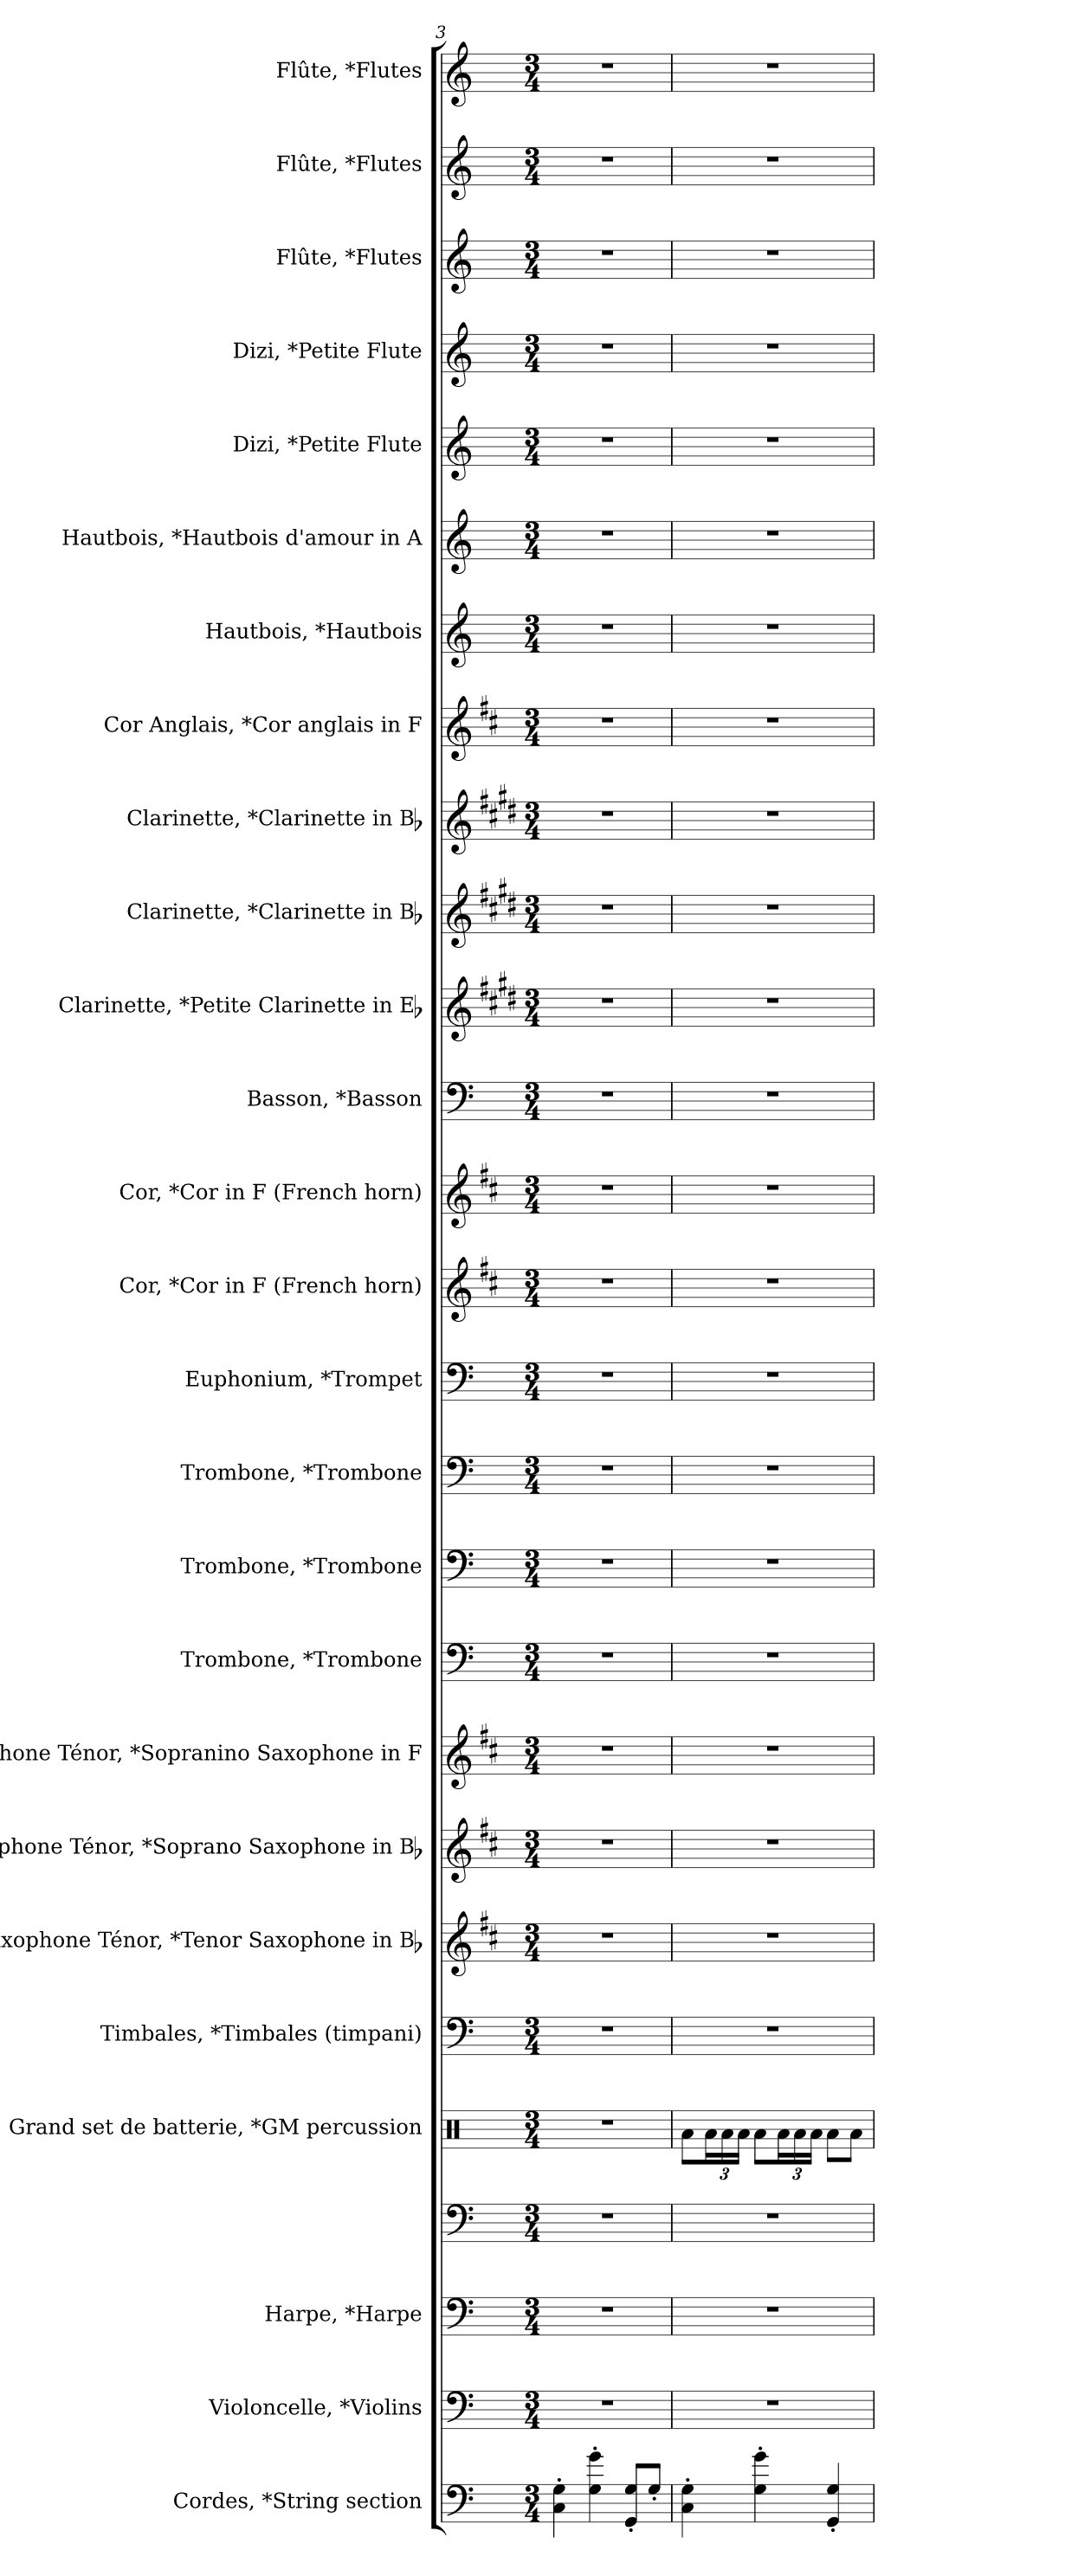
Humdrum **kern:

**kern	**kern	**kern	**kern	**kern	**kern	**kern	**kern	**kern	**kern	**kern	**kern	**kern	**kern	**kern	**kern	**kern	**kern	**kern	**kern	**kern	**kern	**kern	**kern	**kern	**kern	**kern
*part26	*part25	*part24	*part24	*part23	*part22	*part21	*part20	*part19	*part18	*part17	*part16	*part15	*part14	*part13	*part12	*part11	*part10	*part9	*part8	*part7	*part6	*part5	*part4	*part3	*part2	*part1
*staff27	*staff26	*staff25	*staff24	*staff23	*staff22	*staff21	*staff20	*staff19	*staff18	*staff17	*staff16	*staff15	*staff14	*staff13	*staff12	*staff11	*staff10	*staff9	*staff8	*staff7	*staff6	*staff5	*staff4	*staff3	*staff2	*staff1
*I"Cordes, *String section	*I"Violoncelle, *Violins	*I"Harpe, *Harpe	*	*I"Grand set de batterie, *GM percussion	*I"Timbales, *Timbales (timpani)	*I"Saxophone Ténor, *Tenor Saxophone in Bb	*I"Saxophone Ténor, *Soprano Saxophone in Bb	*I"Saxophone Ténor, *Sopranino Saxophone in F	*I"Trombone, *Trombone	*I"Trombone, *Trombone	*I"Trombone, *Trombone	*I"Euphonium, *Trompet	*I"Cor, *Cor in F (French horn)	*I"Cor, *Cor in F (French horn)	*I"Basson, *Basson	*I"Clarinette, *Petite Clarinette in Eb	*I"Clarinette, *Clarinette in Bb	*I"Clarinette, *Clarinette in Bb	*I"Cor Anglais, *Cor anglais in F	*I"Hautbois, *Hautbois	*I"Hautbois, *Hautbois d'amour in A	*I"Dizi, *Petite Flute	*I"Dizi, *Petite Flute	*I"Flûte, *Flutes	*I"Flûte, *Flutes	*I"Flûte, *Flutes
*I'Crd.	*I'Vlc	*I'Hrp.	*	*I'Set de Bat.	*I'Timb.	*I'Sax. T.	*I'Sax. T.	*I'Sax. T.	*I'Tbn.	*I'Tbn.	*I'Tbn.	*I'Euph.	*I'Cor	*I'Cor	*I'Bsn.	*I'Clar.	*I'Clar.	*I'Clar.	*I'C. A.	*I'Htbs.	*I'Htbs.	*I'Di. Ut	*I'Di. Ut	*I'Fl.	*I'Fl.	*I'Fl.
*clefF4	*clefF4	*clefF4	*clefF4	*clefX	*clefF4	*clefG2	*clefG2	*clefG2	*clefF4	*clefF4	*clefF4	*clefF4	*clefG2	*clefG2	*clefF4	*clefG2	*clefG2	*clefG2	*clefG2	*clefG2	*clefG2	*clefG2	*clefG2	*clefG2	*clefG2	*clefG2
*	*	*	*	*	*	*ITrd8c14	*ITrd8c14	*ITrd8c14	*	*	*	*	*ITrd4c7	*ITrd4c7	*	*ITrd1c2	*ITrd1c2	*ITrd1c2	*ITrd4c7	*	*	*ITrd-7c-12	*ITrd-7c-12	*	*	*
*k[]	*k[]	*k[]	*k[]	*k[]	*k[]	*k[f#c#]	*k[f#c#]	*k[f#c#]	*k[]	*k[]	*k[]	*k[]	*k[f#]	*k[f#]	*k[]	*k[f#c#]	*k[f#c#]	*k[f#c#]	*k[f#]	*k[]	*k[]	*k[]	*k[]	*k[]	*k[]	*k[]
*M3/4	*M3/4	*M3/4	*M3/4	*M3/4	*M3/4	*M3/4	*M3/4	*M3/4	*M3/4	*M3/4	*M3/4	*M3/4	*M3/4	*M3/4	*M3/4	*M3/4	*M3/4	*M3/4	*M3/4	*M3/4	*M3/4	*M3/4	*M3/4	*M3/4	*M3/4	*M3/4
=3	=3	=3	=3	=3	=3	=3	=3	=3	=3	=3	=3	=3	=3	=3	=3	=3	=3	=3	=3	=3	=3	=3	=3	=3	=3	=3
4C\' 4G\'	2.r	2.r	2.r	2.r	2.r	2.r	2.r	2.r	2.r	2.r	2.r	2.r	2.r	2.r	2.r	2.r	2.r	2.r	2.r	2.r	2.r	2.r	2.r	2.r	2.r	2.r
4G\' 4g\'	.	.	.	.	.	.	.	.	.	.	.	.	.	.	.	.	.	.	.	.	.	.	.	.	.	.
8GG/' 8G/'L	.	.	.	.	.	.	.	.	.	.	.	.	.	.	.	.	.	.	.	.	.	.	.	.	.	.
8G'/J	.	.	.	.	.	.	.	.	.	.	.	.	.	.	.	.	.	.	.	.	.	.	.	.	.	.
!!LO:PB:g=z
=4	=4	=4	=4	=4	=4	=4	=4	=4	=4	=4	=4	=4	=4	=4	=4	=4	=4	=4	=4	=4	=4	=4	=4	=4	=4	=4
4C\' 4G\'	2.r	2.r	2.r	8Ra\L	2.r	2.r	2.r	2.r	2.r	2.r	2.r	2.r	2.r	2.r	2.r	2.r	2.r	2.r	2.r	2.r	2.r	2.r	2.r	2.r	2.r	2.r
*	*	*	*	*Xbrackettup	*	*	*	*	*	*	*	*	*	*	*	*	*	*	*	*	*	*	*	*	*	*
.	.	.	.	24Ra\L	.	.	.	.	.	.	.	.	.	.	.	.	.	.	.	.	.	.	.	.	.	.
.	.	.	.	24Ra\	.	.	.	.	.	.	.	.	.	.	.	.	.	.	.	.	.	.	.	.	.	.
.	.	.	.	24Ra\JJ	.	.	.	.	.	.	.	.	.	.	.	.	.	.	.	.	.	.	.	.	.	.
4G\' 4g\'	.	.	.	8Ra\L	.	.	.	.	.	.	.	.	.	.	.	.	.	.	.	.	.	.	.	.	.	.
.	.	.	.	24Ra\L	.	.	.	.	.	.	.	.	.	.	.	.	.	.	.	.	.	.	.	.	.	.
.	.	.	.	24Ra\	.	.	.	.	.	.	.	.	.	.	.	.	.	.	.	.	.	.	.	.	.	.
.	.	.	.	24Ra\JJ	.	.	.	.	.	.	.	.	.	.	.	.	.	.	.	.	.	.	.	.	.	.
4GG/' 4G/'	.	.	.	8Ra\L	.	.	.	.	.	.	.	.	.	.	.	.	.	.	.	.	.	.	.	.	.	.
.	.	.	.	8Ra\J	.	.	.	.	.	.	.	.	.	.	.	.	.	.	.	.	.	.	.	.	.	.
=	=	=	=	=	=	=	=	=	=	=	=	=	=	=	=	=	=	=	=	=	=	=	=	=	=	=
*-	*-	*-	*-	*-	*-	*-	*-	*-	*-	*-	*-	*-	*-	*-	*-	*-	*-	*-	*-	*-	*-	*-	*-	*-	*-	*-
